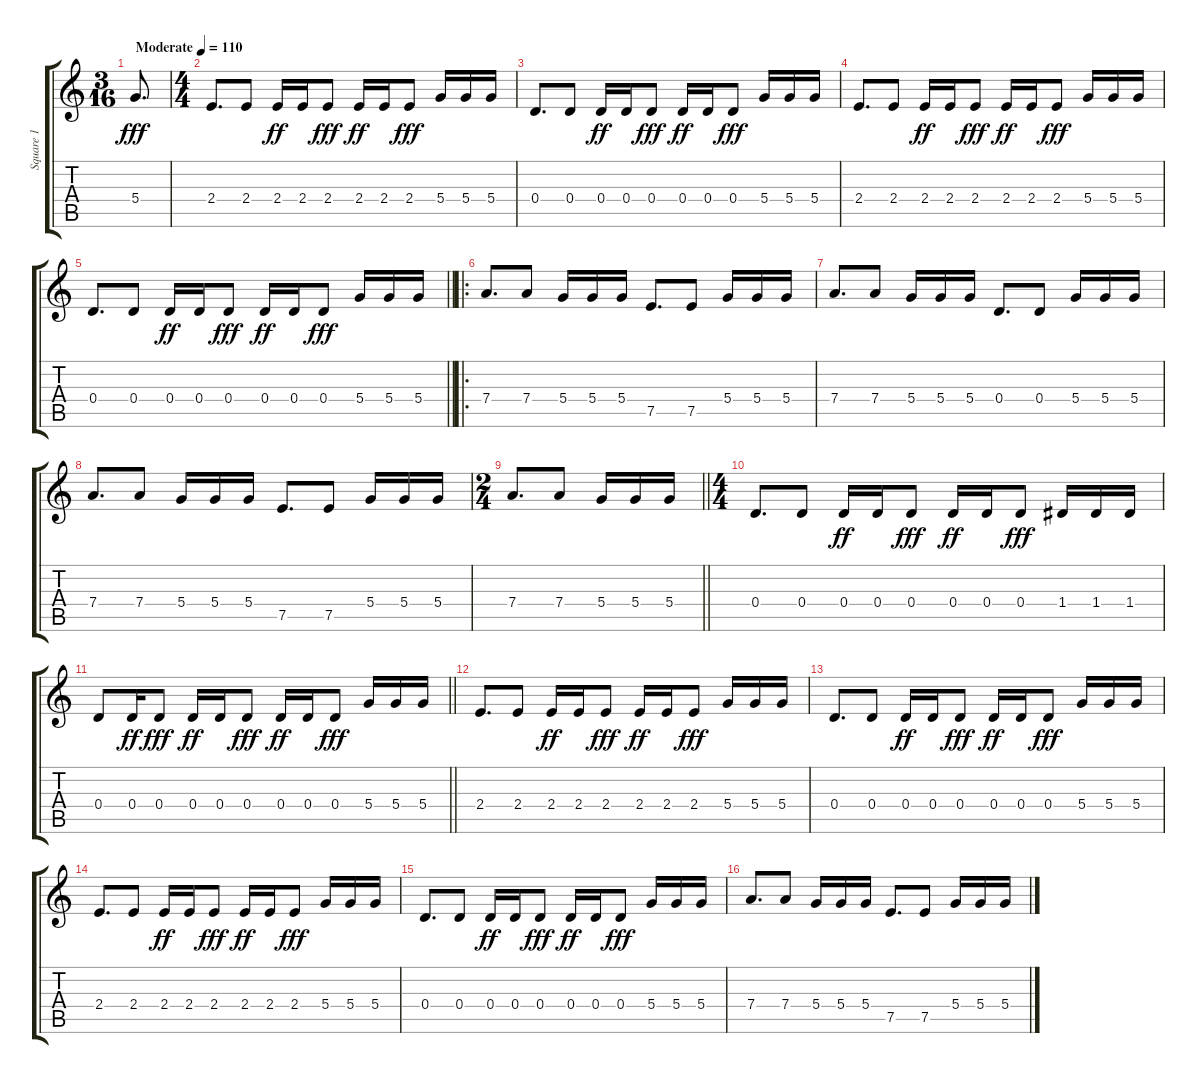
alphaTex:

\track ("Square 1" "Square 1") {instrument electricguitarjazz}
\staff {score tabs}
\tuning (E4 B3 G3 D3 A2 E2) {hide}
\ts (3 16)
\tempo (110 "Moderate")
\clef g2
\ks c
5.4.8{d dy fff instrument electricguitarjazz} |
\ts (4 4)
2.4.8{d} 2.4.8 2.4.16{dy ff} 2.4.16 2.4.8{dy fff} 2.4.16{dy ff} 2.4.16 2.4.8{dy fff} 5.4.16 5.4.16 5.4.16 |
0.4.8{d} 0.4.8 0.4.16{dy ff} 0.4.16 0.4.8{dy fff} 0.4.16{dy ff} 0.4.16 0.4.8{dy fff} 5.4.16 5.4.16 5.4.16 |
2.4.8{d} 2.4.8 2.4.16{dy ff} 2.4.16 2.4.8{dy fff} 2.4.16{dy ff} 2.4.16 2.4.8{dy fff} 5.4.16 5.4.16 5.4.16 |
\barLineRight lightlight
0.4.8{d} 0.4.8 0.4.16{dy ff} 0.4.16 0.4.8{dy fff} 0.4.16{dy ff} 0.4.16 0.4.8{dy fff} 5.4.16 5.4.16 5.4.16 |
\ro
7.4.8{d} 7.4.8 5.4.16 5.4.16 5.4.16 7.5.8{d} 7.5.8 5.4.16 5.4.16 5.4.16 |
7.4.8{d} 7.4.8 5.4.16 5.4.16 5.4.16 0.4.8{d} 0.4.8 5.4.16 5.4.16 5.4.16 |
7.4.8{d} 7.4.8 5.4.16 5.4.16 5.4.16 7.5.8{d} 7.5.8 5.4.16 5.4.16 5.4.16 |
\ts (2 4)
\barLineRight lightlight
7.4.8{d} 7.4.8 5.4.16 5.4.16 5.4.16 |
\ts (4 4)
\section ("" "")
0.4.8{d} 0.4.8 0.4.16{dy ff} 0.4.16 0.4.8{dy fff} 0.4.16{dy ff} 0.4.16 0.4.8{dy fff} 1.4.16 1.4.16 1.4.16 |
\barLineRight lightlight
0.4.8 0.4.16{dy ff} 0.4.8{dy fff} 0.4.16{dy ff} 0.4.16 0.4.8{dy fff} 0.4.16{dy ff} 0.4.16 0.4.8{dy fff} 5.4.16 5.4.16 5.4.16 |
\section ("" "")
2.4.8{d} 2.4.8 2.4.16{dy ff} 2.4.16 2.4.8{dy fff} 2.4.16{dy ff} 2.4.16 2.4.8{dy fff} 5.4.16 5.4.16 5.4.16 |
0.4.8{d} 0.4.8 0.4.16{dy ff} 0.4.16 0.4.8{dy fff} 0.4.16{dy ff} 0.4.16 0.4.8{dy fff} 5.4.16 5.4.16 5.4.16 |
2.4.8{d} 2.4.8 2.4.16{dy ff} 2.4.16 2.4.8{dy fff} 2.4.16{dy ff} 2.4.16 2.4.8{dy fff} 5.4.16 5.4.16 5.4.16 |
0.4.8{d} 0.4.8 0.4.16{dy ff} 0.4.16 0.4.8{dy fff} 0.4.16{dy ff} 0.4.16 0.4.8{dy fff} 5.4.16 5.4.16 5.4.16 |
7.4.8{d} 7.4.8 5.4.16 5.4.16 5.4.16 7.5.8{d} 7.5.8 5.4.16 5.4.16 5.4.16
